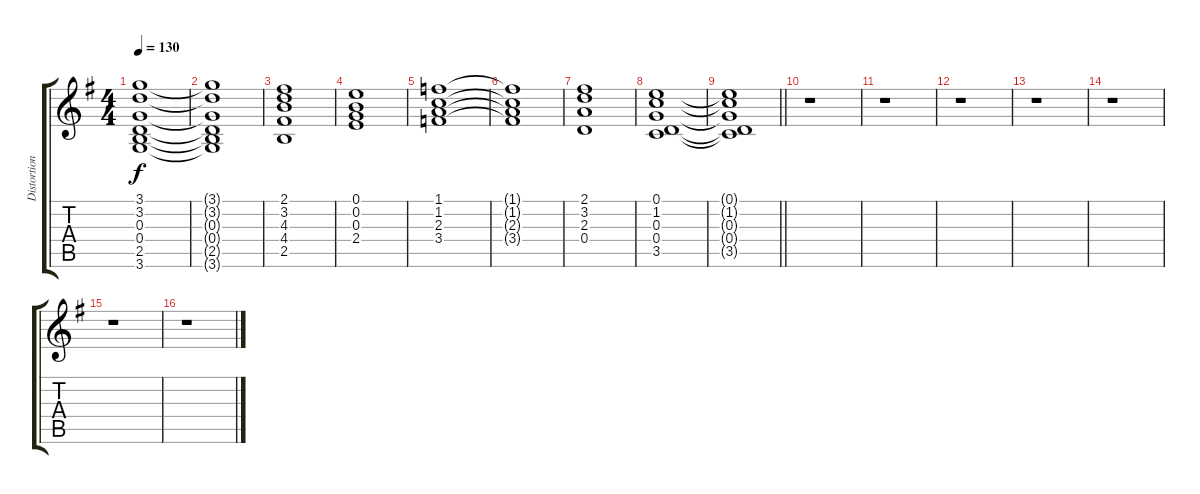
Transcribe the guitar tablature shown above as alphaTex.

\track ("Distortion" "Distortion") {instrument distortionguitar}
\staff {score tabs}
\tuning (E4 B3 G3 D3 A2 E2) {hide}
\ts (4 4)
\tempo 130
\clef g2
\ks g
(3.1 3.2 0.3 0.4 2.5 3.6).1{dy f} |
(3.1{t} 3.2{t} 0.3{t} 0.4{t} 2.5{t} 3.6{t}).1 |
(2.1 3.2 4.3 4.4 2.5).1 |
(0.1 0.2 0.3 2.4).1 |
(1.1 1.2 2.3 3.4).1 |
(1.1{t} 1.2{t} 2.3{t} 3.4{t}).1 |
(2.1 3.2 2.3 0.4).1 |
(0.1 1.2 0.3 0.4 3.5).1 |
\barLineRight lightlight
(0.1{t} 1.2{t} 0.3{t} 0.4{t} 3.5{t}).1 |
r.1 |
r.1 |
r.1 |
r.1 |
r.1 |
r.1 |
r.1
